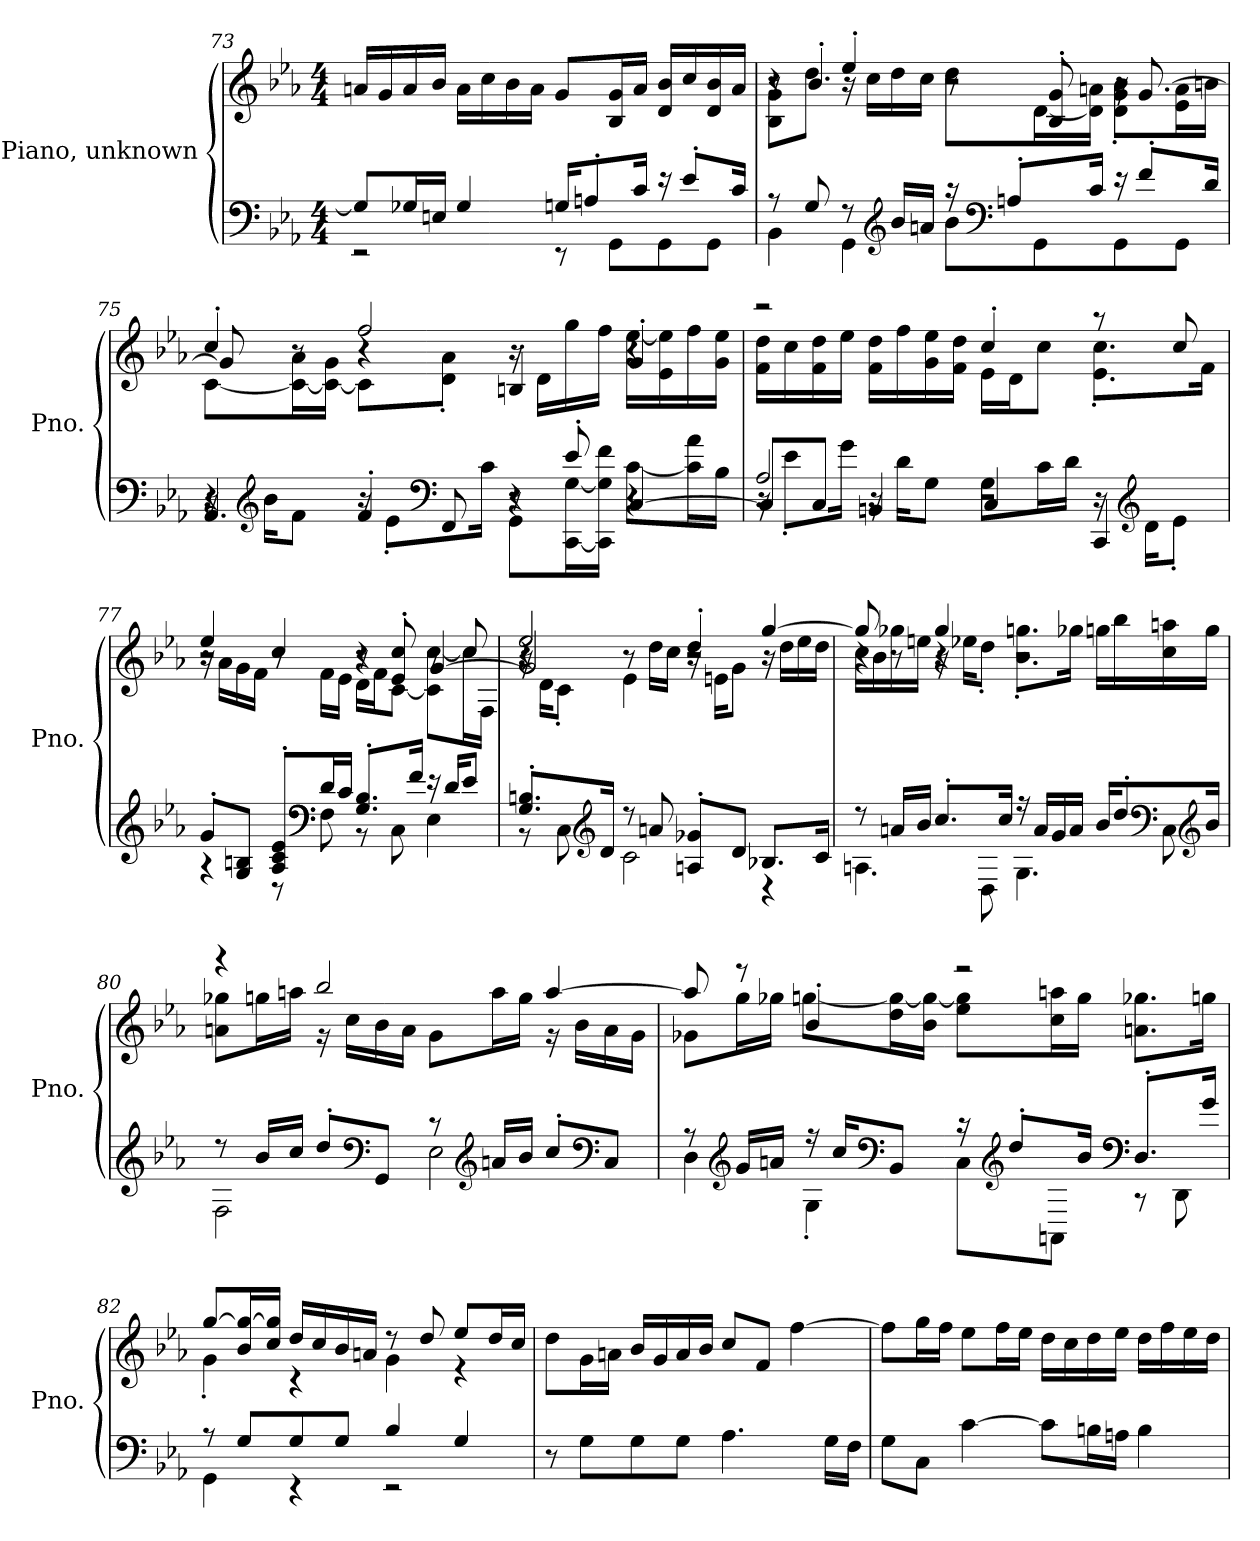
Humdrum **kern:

**kern	**kern
*part1	*part1
*staff2	*staff1
*I"Piano, unknown	*
*I'Pno.	*
*clefF4	*clefG2
*k[b-e-a-]	*k[b-e-a-]
*M4/4	*M4/4
=73	=73
*^	*
8G/L]	2r	16an/LL
.	.	16g/
16G-X/L	.	16a/
16En/JJ	.	16b-/JJ
4G-/	.	16a\LL
.	.	16cc\
.	.	16b-\
.	.	16a\JJ
16Gn/KL	8r	8g/L
8An'/	.	.
.	8GG\L	16B-/ 16g/L
16c/Jk	.	16a/JJ
16r	8GG\	16d/ 16b-/LL
8e-'/L	.	16cc/
.	8GG\J	16d/ 16b-/
16c/Jk	.	16a/JJ
!!LO:PB:g=z
=74	=74	=74
*	*	*^
*	*	*	*^
8r	4BB-\	4r	8B-\ 8g\L	8r
8G/	.	.	8dd\J	4.b-'/
8r	4GG\	4ee-'/	16r	.
.	.	.	16cc\LL	.
*clefG2	*	*	*	*
16b-/LL	.	.	16dd\	.
16an/JJ	.	.	16cc\JJ	.
16r	8b-\L	2r	8dd\L	8r
*clefF4	*	*	*	*
8An'/L	.	.	.	.
.	8GG\	.	[16d\L	8B-/' 8g/'
16c/Jk	.	.	16d\] 16an\JJ	.
16r	8GG\	.	8d\' 8g\' 8b-\'L	16r
8f'/L	.	.	.	[8.g/
.	8GG\J	.	16e-\ 16a\L	.
16d/Jk	.	.	16bn\JJ	.
!!LO:LB:g=z	!!	!!
=75	=75	=75	=75	=75
*	*^	*	*	*
4r	16r	4.AA-/	4cc'/	[8c\L	8g/]
*clefG2	*	*	*	*	*
.	16b-\KL	.	.	.	.
.	8f\J	.	.	16c\_ 16a-\L	8r
.	.	.	.	16c\_ 16g\JJ	.
4f'/	16r	.	2ff/	8c\L]	4r
.	8e-'\L	.	.	.	.
*clefF4	*	*	*	*	*
.	.	8FF/	.	8d\' 8a-\'J	.
.	16c\Jk	.	.	.	.
8r	8GG\L	4r	.	16r	4Bn'/
.	.	.	.	16d\LL	.
8e-'/	[16CC\ [16G\L	.	.	16gg\	.
.	16CC\] 16G\] 16f\JJ	.	.	16ff\JJ	.
4r	[8c\L	[4C/	4r	[16ee-\LL	4g'/
.	.	.	.	16e-\ 16ee-\]	.
.	16c\] 16a-\L	.	.	16ff\	.
.	16B-\JJ	.	.	16g\ 16ee-\JJ	.
*	*	*	*	*v	*v
=76	=76	=76	=76	=76
2A-/	16r	8C/L]	2r	16f\ 16dd\LL
.	8e-'\L	.	.	16cc\
.	.	8C/J	.	16f\ 16dd\
.	16g\Jk	.	.	16ee-\JJ
.	16r	4BBn/	.	16f\ 16dd\LL
.	16d\KL	.	.	16ff\
.	8G\J	.	.	16g\ 16ee-\
.	.	.	.	16f\ 16dd\JJ
2r	8G\L	4C/	4cc'/	16e-\LL
.	.	.	.	16d\J
.	16c\L	.	.	8cc\J
.	16d\JJ	.	.	.
.	16r	4CC/	8r	8.e-\' 8.cc\'L
*clefG2	*	*	*	*
.	16d\KL	.	.	.
.	8e-'\J	.	8cc/	.
.	.	.	.	16f\Jk
*	*v	*v	*	*
!!LO:LB:g=z
=77	=77	=77	=77
*	*	*	*^
8g'/L	4r	2r	16r	4ee-/
.	.	.	16a-\LL	.
8G/ 8Bn/J	.	.	16g\	.
.	.	.	16f\JJ	.
8A-/' 8c/' 8e-/'L	8r	.	8r	4cc/
*clefF4	*	*	*	*
16d/L	8F\	.	16f\LL	.
16c/JJ	.	.	16e-\JJ	.
8.G/' 8.B/'L	8r	4r	16d\LL	8r
.	.	.	16f\J	.
.	8C\	.	[8c\J	8e-/' 8cc/'
16f/Jk	.	.	.	.
16r	4E-\	8r	8c\] [8cc\L	[4g/
16d/KL	.	.	.	.
8e-/J	.	8cc/	16cc\L]	.
.	.	.	16F\JJ	.
=78	=78	=78	=78	=78
*	*	*	*	*^
8.G/' 8.Bn/'L	8r	2ee-/	16r	2g/]	4r
.	.	.	16d\KL	.	.
.	8C\	.	8c'\J	.	.
*clefG2	*	*	*	*	*
16d/Jk	.	.	.	.	.
8r	2c\	.	8r	.	4e-\
8an/	.	.	16dd\LL	.	.
.	.	.	16cc\JJ	.	.
8An/' 8g-X/'L	.	4dd'/	16r	2r	2r
.	.	.	16en\KL	.	.
8d/J	.	.	8g\J	.	.
8.B-X/L	4r	[4gg/	16r	.	.
.	.	.	16dd\LL	.	.
.	.	.	16ee-\	.	.
16c/Jk	.	.	16dd\JJ	.	.
*	*	*	*	*v	*v
!!LO:LB:g=z
=79	=79	=79	=79	=79
8r	4.An\	8gg/]	16cc\LL	4r
.	.	.	16b-\	.
16an/LL	.	8r	16gg-X\	.
16b-/JJ	.	.	16een\JJ	.
8.cc'/L	.	4r	16r	4gg-/
.	.	.	16ee-X\KL	.
.	8D\	.	8dd'\J	.
16cc/Jk	.	.	.	.
16r	4.G\	2r	8.b-\' 8.ggn\'L	2r
16a/LL	.	.	.	.
16g/	.	.	.	.
16a/JJ	.	.	16gg-X\Jk	.
16b-/KL	.	.	16ggn\LL	.
8dd'/	.	.	16bb-\	.
*clefF4	*	*	*	*
.	8C\	.	16cc\ 16aan\	.
*clefG2	*	*	*	*
16b-/Jk	.	.	16gg\JJ	.
*	*	*	*v	*v
=80	=80	=80	=80
8r	2F\	4r	8an\ 8gg-X\L
16b-/LL	.	.	16ggn\L
16cc/JJ	.	.	16aan\JJ
8dd'/L	.	2bb-/	16r
.	.	.	16cc\LL
*clefF4	*	*	*
8GG/J	.	.	16b-\
.	.	.	16a\JJ
8r	2E-\	.	8g\L
*clefG2	*	*	*
16an/LL	.	.	16aa\L
16b-/JJ	.	.	16gg\JJ
8cc'/L	.	[4aa/	16r
.	.	.	16b-\LL
*clefF4	*	*	*
8C/J	.	.	16a\
.	.	.	16g\JJ
!!LO:LB:g=z	!!
=81	=81	=81	=81
8r	4D\	8aa/]	8g-X\L
*clefG2	*	*	*
16g/LL	.	8r	16gg\L
16an/JJ	.	.	16gg-X\JJ
16r	4G'\	4b-'/	[8ggn\L
16cc/KL	.	.	.
*clefF4	*	*	*
8BB-/J	.	.	16dd\ 16gg\_L
.	.	.	16b-\ 16gg\_JJ
16r	8C\L	2r	8ee-\ 8gg\]L
*clefG2	*	*	*
8dd'/L	.	.	.
.	8AAn\J	.	16cc\ 16aan\L
16b-/Jk	.	.	16gg\JJ
*clefF4	*	*	*
8.D'/L	8r	.	8.an\ 8.gg-X\L
.	8DD\	.	.
16g/Jk	.	.	16ggn\Jk
=82	=82	=82	=82
8r	4GG\	[8gg/L	4g'\
8G/L	.	16b-/ 16gg/_L	.
.	.	16cc/ 16gg/]JJ	.
8G/	4r	16dd/LL	4r
.	.	16cc/	.
8G/J	.	16b-/	.
.	.	16an/JJ	.
4B-/	2r	8r	4g\
.	.	8dd/	.
4G/	.	8ee-/L	4r
.	.	16dd/L	.
.	.	16cc/JJ	.
*v	*v	*	*
*	*v	*v
!!LO:LB:g=z
=83	=83
8r	8dd\L
8G\L	16g\L
.	16an\JJ
8G\	16b-/LL
.	16g/
8G\J	16a/
.	16b-/JJ
4.A-\	8cc/L
.	8f/J
.	[4ff\
16G\LL	.
16F\JJ	.
=84	=84
8G\L	8ff\L]
8C\J	16gg\L
.	16ff\JJ
[4c\	8ee-\L
.	16ff\L
.	16ee-\JJ
8c\L]	16dd\LL
.	16cc\
16Bn\L	16dd\
16An\JJ	16ee-\JJ
4B\	16dd\LL
.	16ff\
.	16ee-\
.	16dd\JJ
=	=
*-	*-
